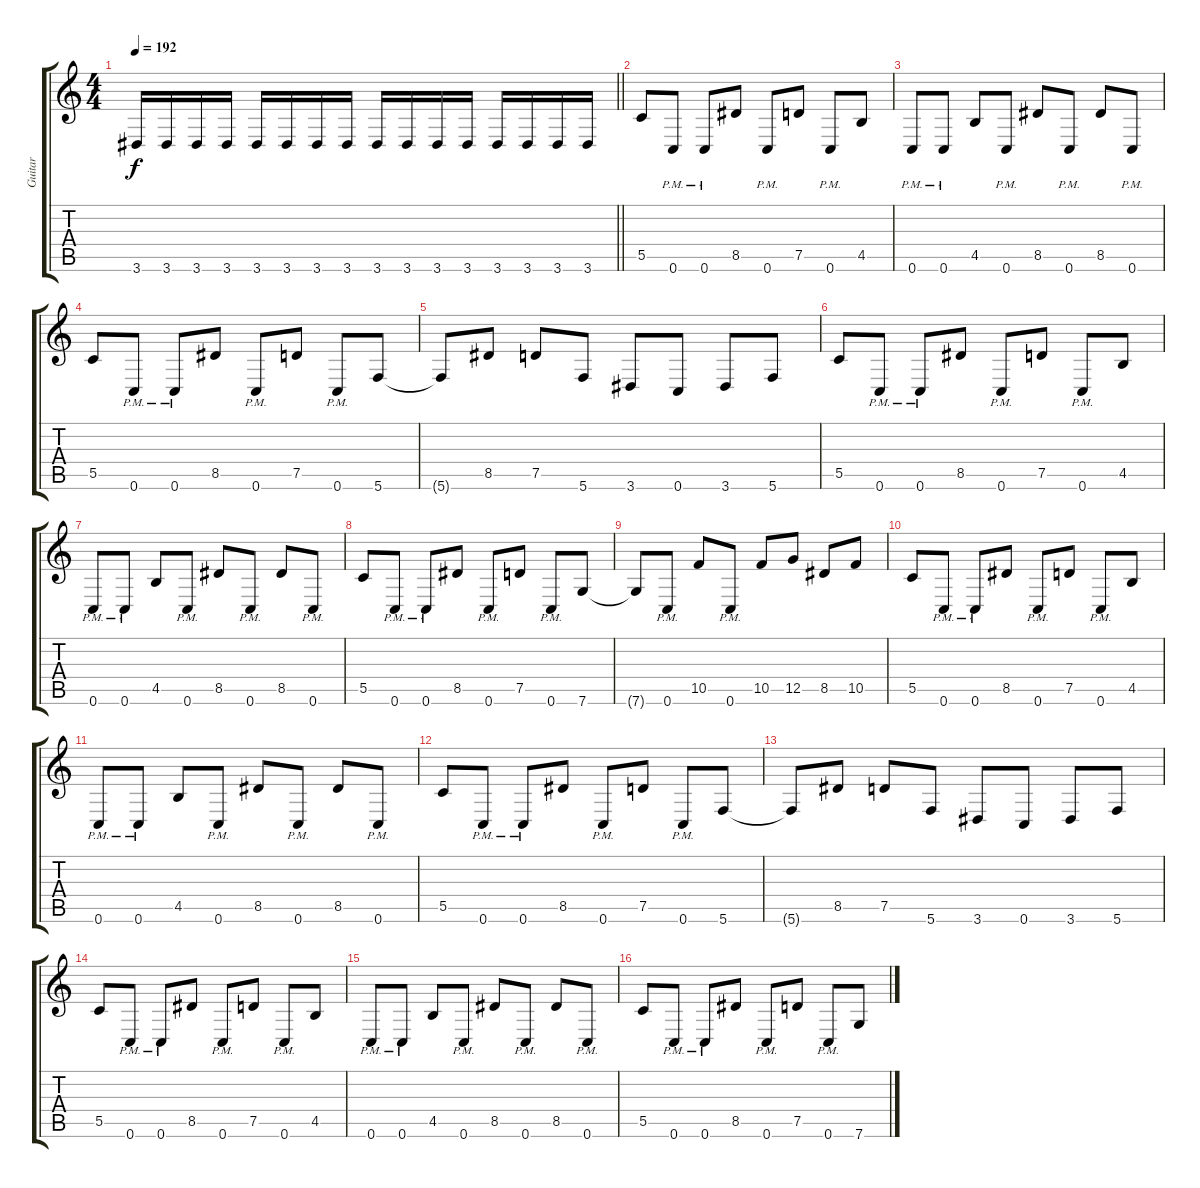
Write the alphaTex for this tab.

\track ("Guitar" "Guitar") {instrument distortionguitar}
\staff {score tabs}
\tuning (D4 A3 F3 C3 G2 C2) {hide}
\ts (4 4)
\tempo 192
\clef g2
\barLineRight lightlight
\ks c
3.6.16{dy f} 3.6.16 3.6.16 3.6.16 3.6.16 3.6.16 3.6.16 3.6.16 3.6.16 3.6.16 3.6.16 3.6.16 3.6.16 3.6.16 3.6.16 3.6.16 |
\section ("" "")
5.5.8{volume 15} 0.6{pm}.8 0.6{pm}.8 8.5.8 0.6{pm}.8 7.5.8 0.6{pm}.8 4.5.8 |
0.6{pm}.8 0.6{pm}.8 4.5.8 0.6{pm}.8 8.5.8 0.6{pm}.8 8.5.8 0.6{pm}.8 |
5.5.8 0.6{pm}.8 0.6{pm}.8 8.5.8 0.6{pm}.8 7.5.8 0.6{pm}.8 5.6.8 |
5.6{t}.8 8.5.8 7.5.8 5.6.8 3.6.8 0.6.8 3.6.8 5.6.8 |
5.5.8 0.6{pm}.8 0.6{pm}.8 8.5.8 0.6{pm}.8 7.5.8 0.6{pm}.8 4.5.8 |
0.6{pm}.8 0.6{pm}.8 4.5.8 0.6{pm}.8 8.5.8 0.6{pm}.8 8.5.8 0.6{pm}.8 |
5.5.8 0.6{pm}.8 0.6{pm}.8 8.5.8 0.6{pm}.8 7.5.8 0.6{pm}.8 7.6.8 |
7.6{t}.8 0.6{pm}.8 10.5.8 0.6{pm}.8 10.5.8 12.5.8 8.5.8 10.5.8 |
5.5.8 0.6{pm}.8 0.6{pm}.8 8.5.8 0.6{pm}.8 7.5.8 0.6{pm}.8 4.5.8 |
0.6{pm}.8 0.6{pm}.8 4.5.8 0.6{pm}.8 8.5.8 0.6{pm}.8 8.5.8 0.6{pm}.8 |
5.5.8 0.6{pm}.8 0.6{pm}.8 8.5.8 0.6{pm}.8 7.5.8 0.6{pm}.8 5.6.8 |
5.6{t}.8 8.5.8 7.5.8 5.6.8 3.6.8 0.6.8 3.6.8 5.6.8 |
5.5.8 0.6{pm}.8 0.6{pm}.8 8.5.8 0.6{pm}.8 7.5.8 0.6{pm}.8 4.5.8 |
0.6{pm}.8 0.6{pm}.8 4.5.8 0.6{pm}.8 8.5.8 0.6{pm}.8 8.5.8 0.6{pm}.8 |
5.5.8 0.6{pm}.8 0.6{pm}.8 8.5.8 0.6{pm}.8 7.5.8 0.6{pm}.8 7.6.8
